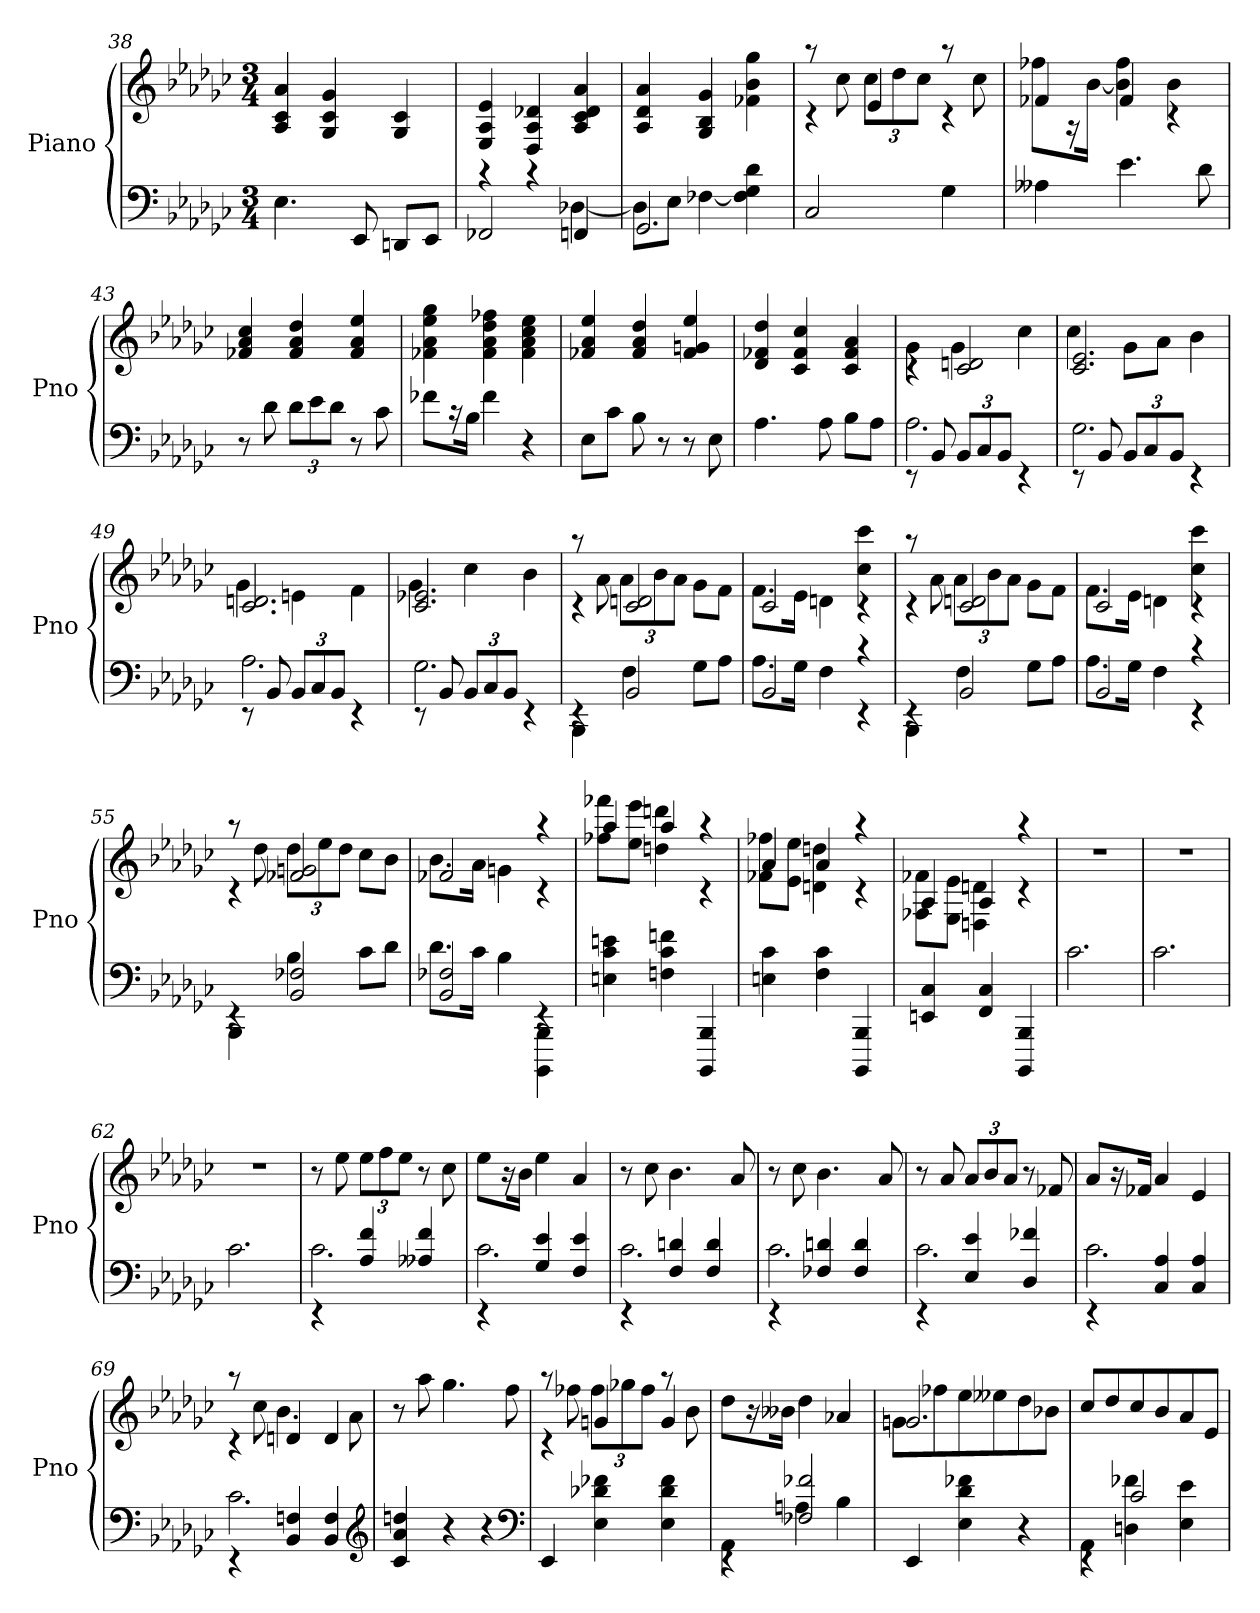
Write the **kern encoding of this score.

**kern	**kern
*part1	*part1
*staff2	*staff1
*I"Piano	*
*I'Pno	*
*clefF4	*clefG2
*k[b-e-a-d-g-c-]	*k[b-e-a-d-g-c-]
*e-:	*e-:
*M3/4	*M3/4
=38	=38
4.E-	4A- 4c- 4a-
.	4G- 4c- 4g-
8EE-	.
8DDnL	4G- 4c-
8EE-J	.
=39	=39
*^	*
2FF-X	4rc	4E- 4A- 4e-
.	4rc	4D- 4A- 4d-X
4FFn	[4D-X	4A- 4c- 4d- 4a-
=40	=40	=40
2.GG-	8D-L]	4A- 4d- 4a-
.	8E-J	.
.	[4F-X	4G- 4B- 4g-
.	4F-] 4G- 4d-	4f-X 4b- 4gg-
*v	*v	*
=41	=41
*	*^
2C-	4rc	8raa
.	.	8cc-
.	4e-	12cc-L
.	.	12dd-
.	.	12cc-J
4G-	4rc	8raa
.	.	8cc-
=42	=42	=42
4A--X	4f-X	8ff-XL
.	.	16r
.	.	[16b-Jk
4.e-	4f-	4b-] 4ff-
.	4rc	4b-
8d-	.	.
*	*v	*v
=43	=43
8r	4f-X 4a- 4cc-
8d-	.
12d-L	4f- 4a- 4dd-
12e-	.
12d-J	.
8r	4f- 4a- 4ee-
8c-	.
=44	=44
8f-XL	4f-X 4a- 4ee- 4gg-
16r	.
16B-Jk	.
4f-	4f- 4a- 4dd- 4ff-X
4r	4f- 4a- 4cc- 4ee-
=45	=45
8E-L	4f-X 4a- 4ee-
8c-J	.
8B-	4f- 4a- 4dd-
8r	.
8r	4f- 4gn 4ee-
8E-	.
=46	=46
4.A-	4d- 4f-X 4dd-
.	4c- 4f- 4cc-
8A-	.
8B-L	4c- 4f- 4a-
8A-J	.
=47	=47
*^	*^
8rEE	2.A-	4rc	4g-
8BB-	.	.	.
12BB-L	.	2c- 2dn	4g-
12C-	.	.	.
12BB-J	.	.	.
4rEE	.	.	4cc-
=48	=48	=48	=48
8rEE	2.G-	2.c- 2.e-	4cc-
8BB-	.	.	.
12BB-L	.	.	8g-L
12C-	.	.	.
.	.	.	8a-J
12BB-J	.	.	.
4rEE	.	.	4b-
=49	=49	=49	=49
8rEE	2.A-	2.c- 2.dn	4g-
8BB-	.	.	.
12BB-L	.	.	4en
12C-	.	.	.
12BB-J	.	.	.
4rEE	.	.	4f
=50	=50	=50	=50
8rEE	2.G-	2.c- 2.e-X	4g-
8BB-	.	.	.
12BB-L	.	.	4cc-
12C-	.	.	.
12BB-J	.	.	.
4rEE	.	.	4b-
=51	=51	=51	=51
4rEE	4BBB-	4rc	8raa
.	.	.	8a-
2BB-	4F	2c- 2dn	12a-L
.	.	.	12b-
.	.	.	12a-J
.	8G-L	.	8g-L
.	8A-J	.	8fJ
=52	=52	=52	=52
2BB-	8.A-L	2c-	8.fL
.	16G-Jk	.	16e-Jk
.	4F	.	4dn
4rEE	4rc	4rc	4cc- 4ccc-
=53	=53	=53	=53
4rEE	4BBB-	4rc	8raa
.	.	.	8a-
2BB-	4F	2c- 2dn	12a-L
.	.	.	12b-
.	.	.	12a-J
.	8G-L	.	8g-L
.	8A-J	.	8fJ
=54	=54	=54	=54
2BB-	8.A-L	2c-	8.fL
.	16G-Jk	.	16e-Jk
.	4F	.	4dn
4rEE	4rc	4rc	4cc- 4ccc-
=55	=55	=55	=55
4rEE	4BBB-	4rc	8raa
.	.	.	8dd-
2BB- 2F-X	4B-	2f-X 2gn	12dd-L
.	.	.	12ee-
.	.	.	12dd-J
.	8c-L	.	8cc-L
.	8d-J	.	8b-J
=56	=56	=56	=56
2BB- 2F-X	8.d-L	2f-X	8.b-L
.	16c-Jk	.	16a-Jk
.	4B-	.	4gn
4rEE	4BBBB- 4BBB-	4rc	4raa
*v	*v	*	*
=57	=57	=57
4En 4c- 4en	4aa-	8ff-X 8fff-XL
.	.	8ee- 8eee-J
4Fn 4c- 4fn	4aa-	4ddn 4dddn
4BBBB- 4BBB-	4rc	4raa
=58	=58	=58
4En 4c-	4a-	8f-X 8ff-XL
.	.	8e- 8ee-J
4F 4c-	4a-	4dn 4ddn
4BBBB- 4BBB-	4rc	4raa
=59	=59	=59
4EEn 4C-	4A-	8F-X 8f-XL
.	.	8E- 8e-J
4FF 4C-	4A-	4Dn 4dn
4BBBB- 4BBB-	4rc	4raa
*	*v	*v
=60	=60
2.c-	2.r
=61	=61
2.c-	2.r
=62	=62
2.c-	2.r
=63	=63
*^	*
4rEE	2.c-	8r
.	.	8ee-
4A- 4f	.	12ee-L
.	.	12ff
.	.	12ee-J
4A--X 4f	.	8r
.	.	8cc-
=64	=64	=64
4rEE	2.c-	8ee-L
.	.	16r
.	.	16b-Jk
4G- 4e-	.	4ee-
4F 4e-	.	4a-
=65	=65	=65
4rEE	2.c-	8r
.	.	8cc-
4F 4dn	.	4.b-
4F 4d	.	.
.	.	8a-
=66	=66	=66
4rEE	2.c-	8r
.	.	8cc-
4F-X 4dn	.	4.b-
4F- 4d	.	.
.	.	8a-
=67	=67	=67
4rEE	2.c-	8r
.	.	8a-
4E- 4e-	.	12a-L
.	.	12b-
.	.	12a-J
4D- 4f-X	.	8r
.	.	8f-X
=68	=68	=68
4rEE	2.c-	8a-L
.	.	16r
.	.	16f-XJk
4C- 4A-	.	4a-
4C- 4A-	.	4e-
=69	=69	=69
*	*	*^
4rEE	2.c-	4rc	8raa
.	.	.	8cc-
4BB- 4Fn	.	4dn	4.b-
4BB- 4F	.	4d	.
.	.	.	8a-
*v	*v	*	*
*	*v	*v
*clefG2	*
=70	=70
4c- 4a- 4ddn	8r
.	8aa-
4r	4.gg-
4r	.
.	8ff
*clefF4	*
=71	=71
*	*^
4EE-	4rc	8raa
.	.	8ff-X
4E- 4d-X 4f-X	4gn	12ff-L
.	.	12gg-X
.	.	12ff-J
4E- 4d- 4f-	4g	8raa
.	.	8b-
*	*v	*v
=72	=72
*^	*
4rEE	4AA-	8dd-L
.	.	16r
.	.	16b--XJk
2F-X 2f-X	4An	4dd-
.	4B-	4a-X
*v	*v	*
=73	=73
*	*^
4EE-	2.gn	8gnL
.	.	8ff-X
4E- 4d- 4f-X	.	8ee-
.	.	8ee--X
4r	.	8dd-
.	.	8b-XJ
*	*v	*v
=74	=74
*^	*
4rEE	4AA-	8cc-L
.	.	8dd-
2c-	4Dn 4f-X	8cc-
.	.	8b-
.	4E- 4e-	8a-
.	.	8e-J
*v	*v	*
=	=
*-	*-
